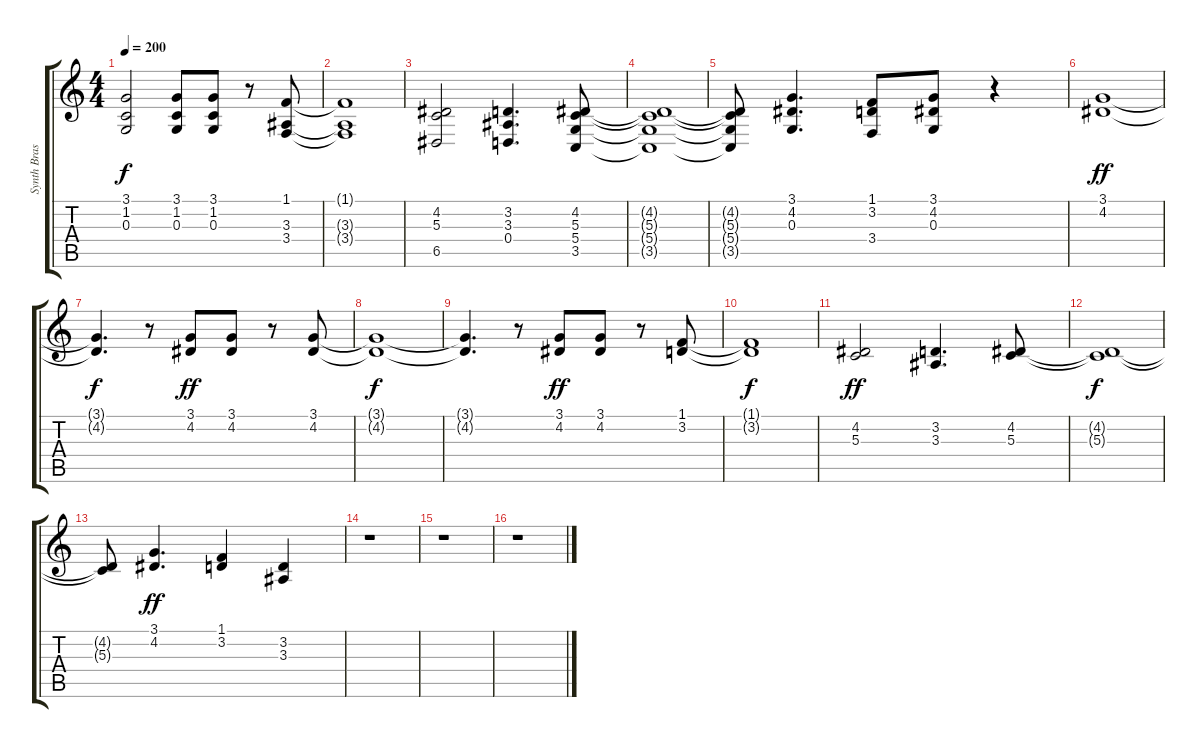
\track ("Synth Brass" "Synth Bras") {instrument synthbrass1}
\staff {score tabs}
\tuning (E4 B3 G3 D3 A2 E2) {hide}
\ts (4 4)
\tempo 200
\clef g2
\ks c
(3.1{t} 1.2{t} 0.3{t}).2{dy f} (3.1 1.2 0.3).8 (3.1 1.2 0.3).8 r.8 (1.1 3.3 3.4).8 |
(1.1{t} 3.3{t} 3.4{t}).1 |
(4.2 5.3 6.5).2 (3.2 3.3 0.4).4{d} (4.2 5.3 5.4 3.5).8 |
(4.2{t} 5.3{t} 5.4{t} 3.5{t}).1 |
(4.2{t} 5.3{t} 5.4{t} 3.5{t}).8 (3.1 4.2 0.3).4{d} (1.1 3.2 3.4).8 (3.1 4.2 0.3).8 r.4 |
(3.1 4.2).1{dy ff} |
(3.1{t} 4.2{t}).4{d dy f} r.8 (3.1 4.2).8{dy ff} (3.1 4.2).8 r.8 (3.1 4.2).8 |
(3.1{t} 4.2{t}).1{dy f} |
(3.1{t} 4.2{t}).4{d} r.8 (3.1 4.2).8{dy ff} (3.1 4.2).8 r.8 (1.1 3.2).8 |
(1.1{t} 3.2{t}).1{dy f} |
(4.2 5.3).2{dy ff} (3.2 3.3).4{d} (4.2 5.3).8 |
(4.2{t} 5.3{t}).1{dy f} |
(4.2{t} 5.3{t}).8 (3.1 4.2).4{d dy ff} (1.1 3.2).4 (3.2 3.3).4 |
r.1 |
r.1 |
r.1
